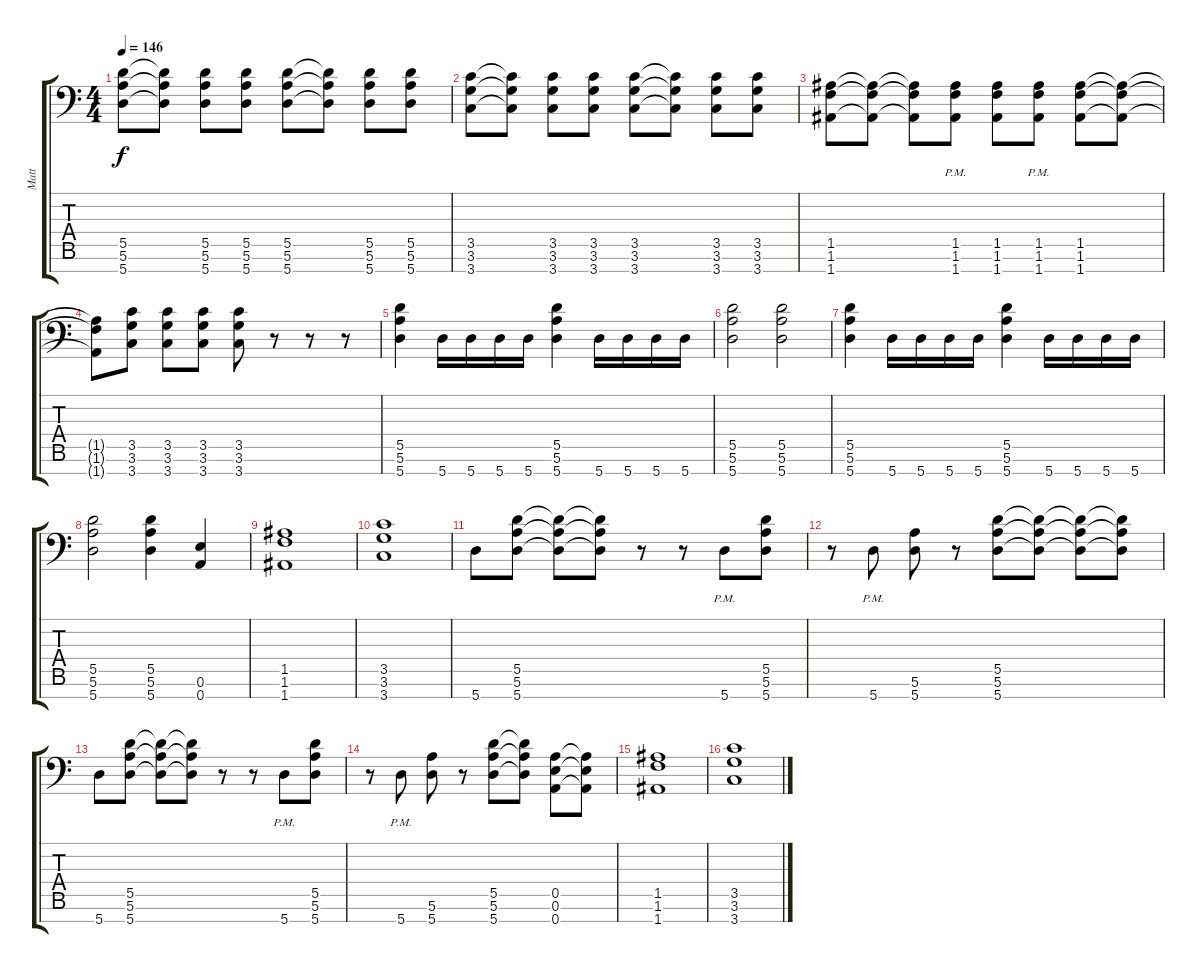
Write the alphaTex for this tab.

\track ("Matt" "Matt") {instrument distortionguitar}
\staff {score tabs}
\tuning (E4 B3 G3 D3 A2 E2 A1) {hide}
\ts (4 4)
\tempo 146
\clef f4
\ks c
(5.5 5.6 5.7).8{dy f} (5.5{t} 5.6{t} 5.7{t}).8 (5.5 5.6 5.7).8 (5.5 5.6 5.7).8 (5.5 5.6 5.7).8 (5.5{t} 5.6{t} 5.7{t}).8 (5.5 5.6 5.7).8 (5.5 5.6 5.7).8 |
(3.5 3.6 3.7).8 (3.5{t} 3.6{t} 3.7{t}).8 (3.5 3.6 3.7).8 (3.5 3.6 3.7).8 (3.5 3.6 3.7).8 (3.5{t} 3.6{t} 3.7{t}).8 (3.5 3.6 3.7).8 (3.5 3.6 3.7).8 |
(1.5 1.6 1.7).8 (1.5{t} 1.6{t} 1.7{t}).8 (1.5{t} 1.6{t} 1.7{t}).8 (1.5{pm} 1.6{pm} 1.7).8 (1.5 1.6 1.7).8 (1.5{pm} 1.6{pm} 1.7).8 (1.5 1.6 1.7).8 (1.5{t} 1.6{t} 1.7{t}).8 |
(1.5{t} 1.6{t} 1.7{t}).8 (3.5 3.6 3.7).8 (3.5 3.6 3.7).8 (3.5 3.6 3.7).8 (3.5 3.6 3.7).8 r.8 r.8 r.8 |
(5.5 5.6 5.7).4 5.7.16 5.7.16 5.7.16 5.7.16 (5.5 5.6 5.7).4 5.7.16 5.7.16 5.7.16 5.7.16 |
(5.5 5.6 5.7).2 (5.5 5.6 5.7).2 |
(5.5 5.6 5.7).4 5.7.16 5.7.16 5.7.16 5.7.16 (5.5 5.6 5.7).4 5.7.16 5.7.16 5.7.16 5.7.16 |
(5.5 5.6 5.7).2 (5.5 5.6 5.7).4 (0.6 0.7).4 |
(1.5 1.6 1.7).1 |
(3.5 3.6 3.7).1 |
5.7.8 (5.5 5.6 5.7).8 (5.5{t} 5.6{t} 5.7{t}).8 (5.5{t} 5.6{t} 5.7{t}).8 r.8 r.8 5.7{pm}.8 (5.5 5.6 5.7).8 |
r.8 5.7{pm}.8 (5.6 5.7).8 r.8 (5.5 5.6 5.7).8 (5.5{t} 5.6{t} 5.7{t}).8 (5.5{t} 5.6{t} 5.7{t}).8 (5.5{t} 5.6{t} 5.7{t}).8 |
5.7.8 (5.5 5.6 5.7).8 (5.5{t} 5.6{t} 5.7{t}).8 (5.5{t} 5.6{t} 5.7{t}).8 r.8 r.8 5.7{pm}.8 (5.5 5.6 5.7).8 |
r.8 5.7{pm}.8 (5.6 5.7).8 r.8 (5.5 5.6 5.7).8 (5.5{t} 5.6{t} 5.7{t}).8 (0.5 0.6 0.7).8 (0.5{t} 0.6{t} 0.7{t}).8 |
(1.5 1.6 1.7).1 |
(3.5 3.6 3.7).1
